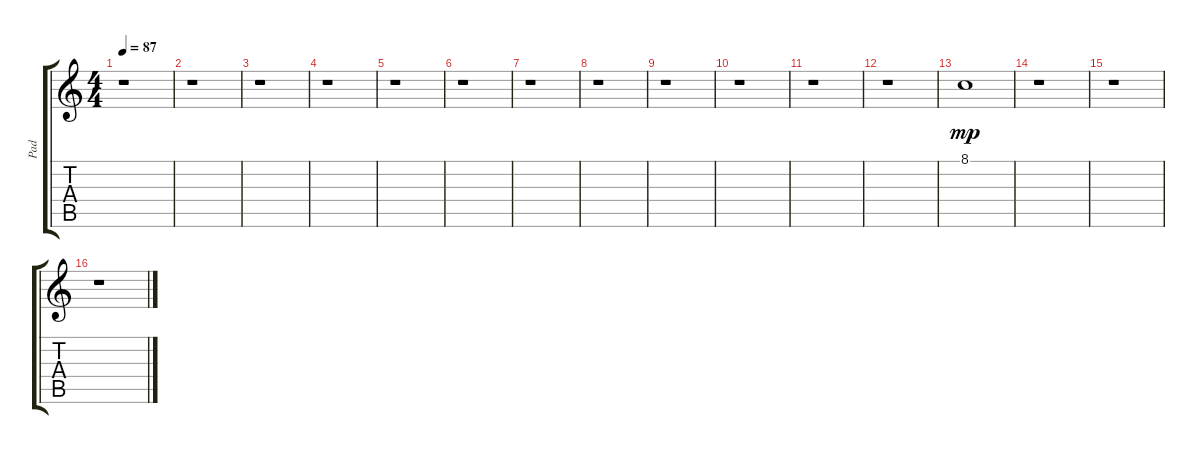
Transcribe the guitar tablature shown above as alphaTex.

\track ("Pad" "Pad") {instrument pad7halo}
\staff {score tabs}
\tuning (E4 B3 G3 D3 A2 E2) {hide}
\ts (4 4)
\tempo 87
\clef g2
\ks c
r.1{dy mp} |
r.1 |
r.1 |
r.1 |
r.1 |
r.1 |
r.1 |
r.1 |
r.1 |
r.1 |
r.1 |
r.1 |
8.1.1 |
r.1 |
r.1 |
r.1
